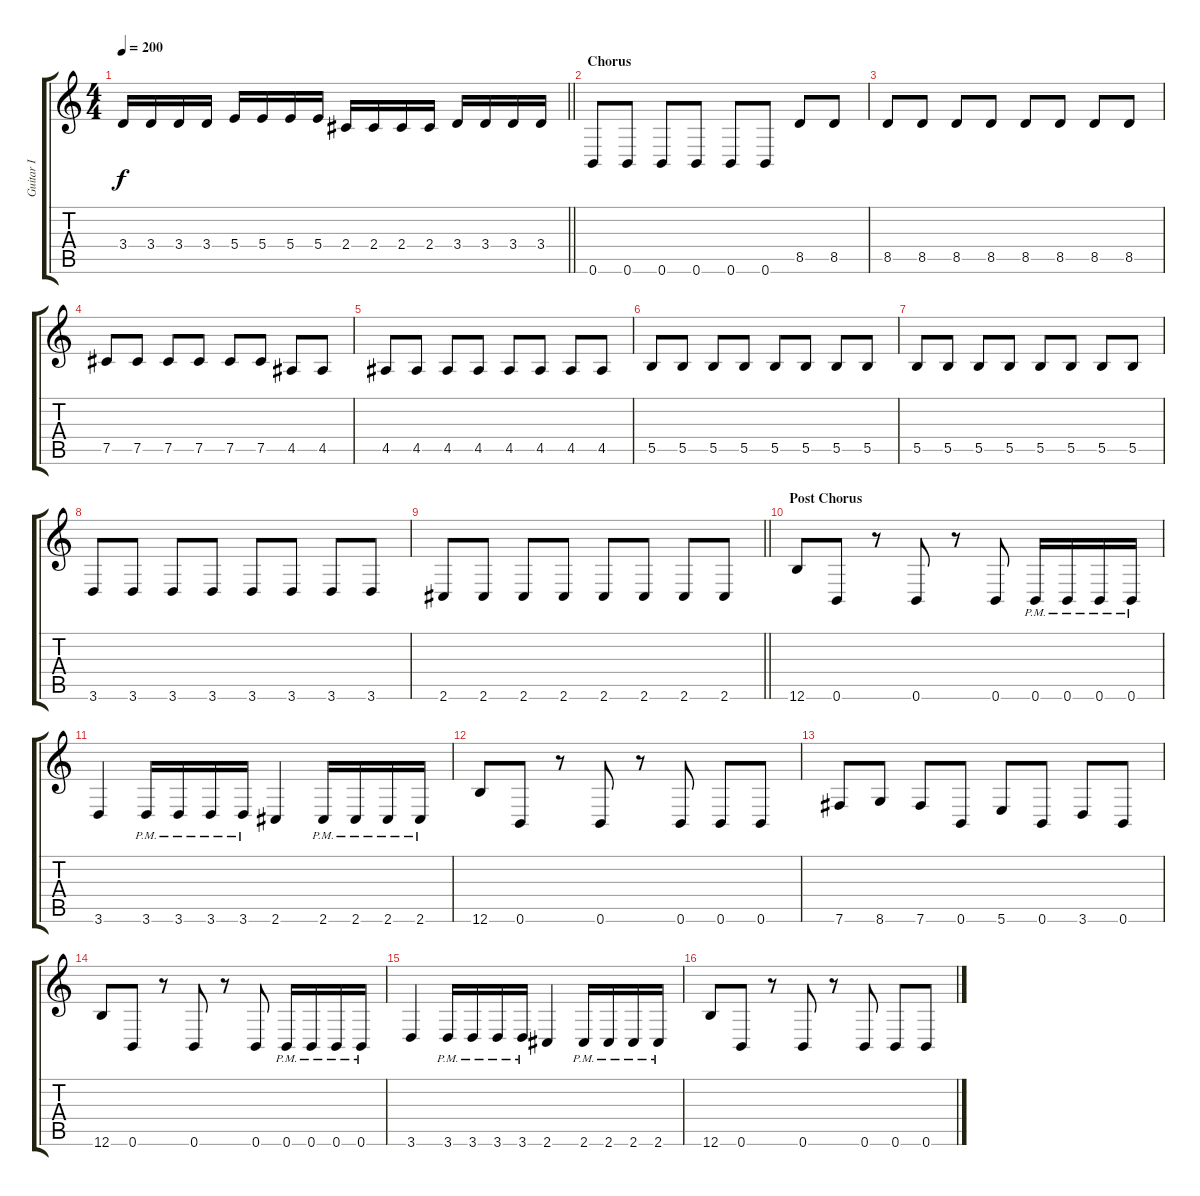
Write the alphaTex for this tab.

\track ("Guitar I" "Guitar I") {instrument distortionguitar}
\staff {score tabs}
\tuning (Db4 Ab3 E3 B2 Gb2 B1) {hide}
\ts (4 4)
\tempo 200
\clef g2
\barLineRight lightlight
\ks c
3.4.16{dy f} 3.4.16 3.4.16 3.4.16 5.4.16 5.4.16 5.4.16 5.4.16 2.4.16 2.4.16 2.4.16 2.4.16 3.4.16 3.4.16 3.4.16 3.4.16 |
\section ("" "Chorus")
0.6.8 0.6.8 0.6.8 0.6.8 0.6.8 0.6.8 8.5.8 8.5.8 |
8.5.8 8.5.8 8.5.8 8.5.8 8.5.8 8.5.8 8.5.8 8.5.8 |
7.5.8 7.5.8 7.5.8 7.5.8 7.5.8 7.5.8 4.5.8 4.5.8 |
4.5.8 4.5.8 4.5.8 4.5.8 4.5.8 4.5.8 4.5.8 4.5.8 |
5.5.8 5.5.8 5.5.8 5.5.8 5.5.8 5.5.8 5.5.8 5.5.8 |
5.5.8 5.5.8 5.5.8 5.5.8 5.5.8 5.5.8 5.5.8 5.5.8 |
3.6.8 3.6.8 3.6.8 3.6.8 3.6.8 3.6.8 3.6.8 3.6.8 |
\barLineRight lightlight
2.6.8 2.6.8 2.6.8 2.6.8 2.6.8 2.6.8 2.6.8 2.6.8 |
\section ("" "Post Chorus")
12.6.8 0.6.8 r.8 0.6.8 r.8 0.6.8 0.6{pm}.16 0.6{pm}.16 0.6{pm}.16 0.6{pm}.16 |
3.6.4 3.6{pm}.16 3.6{pm}.16 3.6{pm}.16 3.6{pm}.16 2.6.4 2.6{pm}.16 2.6{pm}.16 2.6{pm}.16 2.6{pm}.16 |
12.6.8 0.6.8 r.8 0.6.8 r.8 0.6.8 0.6.8 0.6.8 |
7.6.8 8.6.8 7.6.8 0.6.8 5.6.8 0.6.8 3.6.8 0.6.8 |
12.6.8 0.6.8 r.8 0.6.8 r.8 0.6.8 0.6{pm}.16 0.6{pm}.16 0.6{pm}.16 0.6{pm}.16 |
3.6.4 3.6{pm}.16 3.6{pm}.16 3.6{pm}.16 3.6{pm}.16 2.6.4 2.6{pm}.16 2.6{pm}.16 2.6{pm}.16 2.6{pm}.16 |
12.6.8 0.6.8 r.8 0.6.8 r.8 0.6.8 0.6.8 0.6.8
